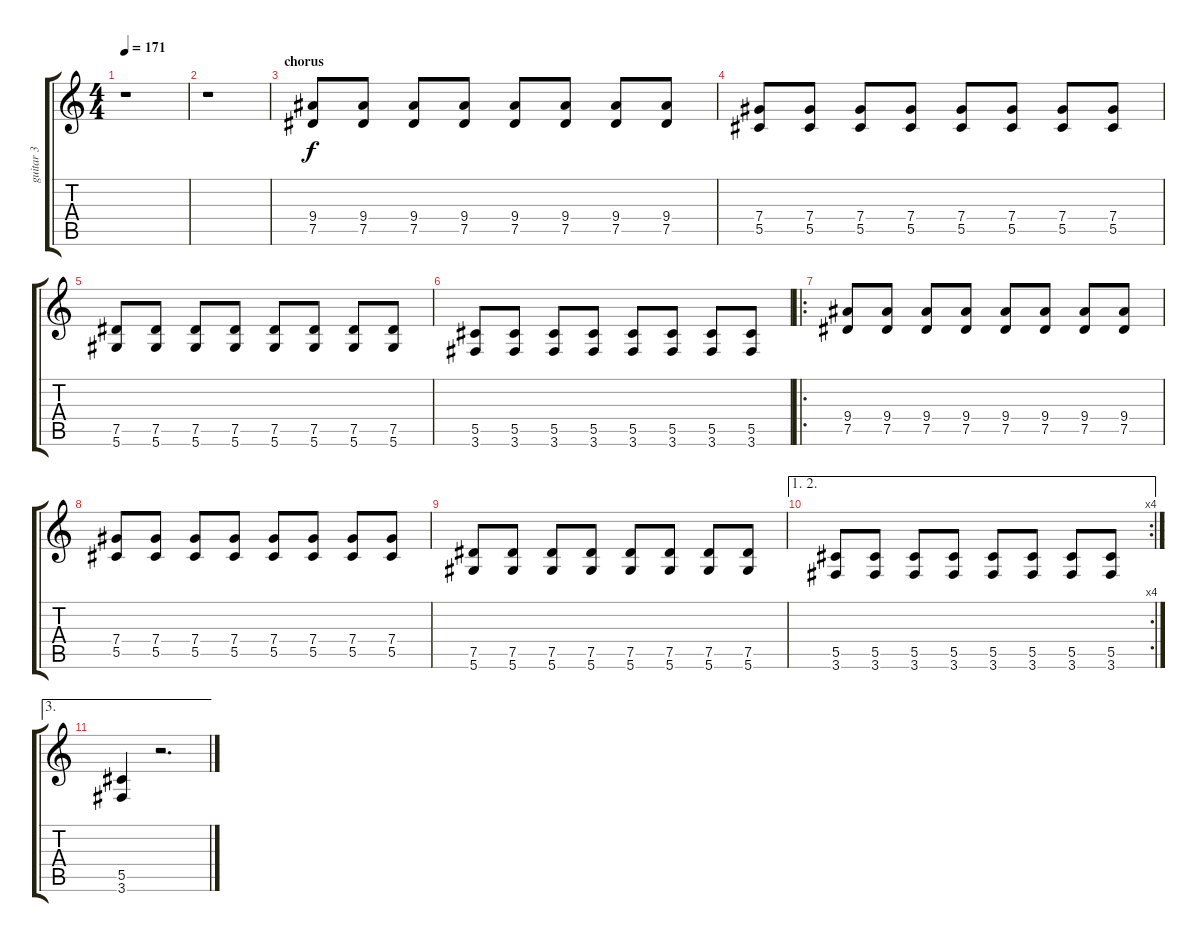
\track ("guitar 3" "guitar 3") {instrument distortionguitar}
\staff {score tabs}
\tuning (Eb4 Bb3 Gb3 Db3 Ab2 Eb2) {hide}
\ts (4 4)
\tempo 171
\clef g2
\ks c
r.1{dy f} |
r.1 |
\section ("" "chorus")
(9.4 7.5).8 (9.4 7.5).8 (9.4 7.5).8 (9.4 7.5).8 (9.4 7.5).8 (9.4 7.5).8 (9.4 7.5).8 (9.4 7.5).8 |
(7.4 5.5).8 (7.4 5.5).8 (7.4 5.5).8 (7.4 5.5).8 (7.4 5.5).8 (7.4 5.5).8 (7.4 5.5).8 (7.4 5.5).8 |
(7.5 5.6).8 (7.5 5.6).8 (7.5 5.6).8 (7.5 5.6).8 (7.5 5.6).8 (7.5 5.6).8 (7.5 5.6).8 (7.5 5.6).8 |
(5.5 3.6).8 (5.5 3.6).8 (5.5 3.6).8 (5.5 3.6).8 (5.5 3.6).8 (5.5 3.6).8 (5.5 3.6).8 (5.5 3.6).8 |
\ro
(9.4 7.5).8 (9.4 7.5).8 (9.4 7.5).8 (9.4 7.5).8 (9.4 7.5).8 (9.4 7.5).8 (9.4 7.5).8 (9.4 7.5).8 |
(7.4 5.5).8 (7.4 5.5).8 (7.4 5.5).8 (7.4 5.5).8 (7.4 5.5).8 (7.4 5.5).8 (7.4 5.5).8 (7.4 5.5).8 |
(7.5 5.6).8 (7.5 5.6).8 (7.5 5.6).8 (7.5 5.6).8 (7.5 5.6).8 (7.5 5.6).8 (7.5 5.6).8 (7.5 5.6).8 |
\ae (1 2)
\rc 4
(5.5 3.6).8 (5.5 3.6).8 (5.5 3.6).8 (5.5 3.6).8 (5.5 3.6).8 (5.5 3.6).8 (5.5 3.6).8 (5.5 3.6).8 |
\ae 3
(5.5 3.6).4 r.2{d}
